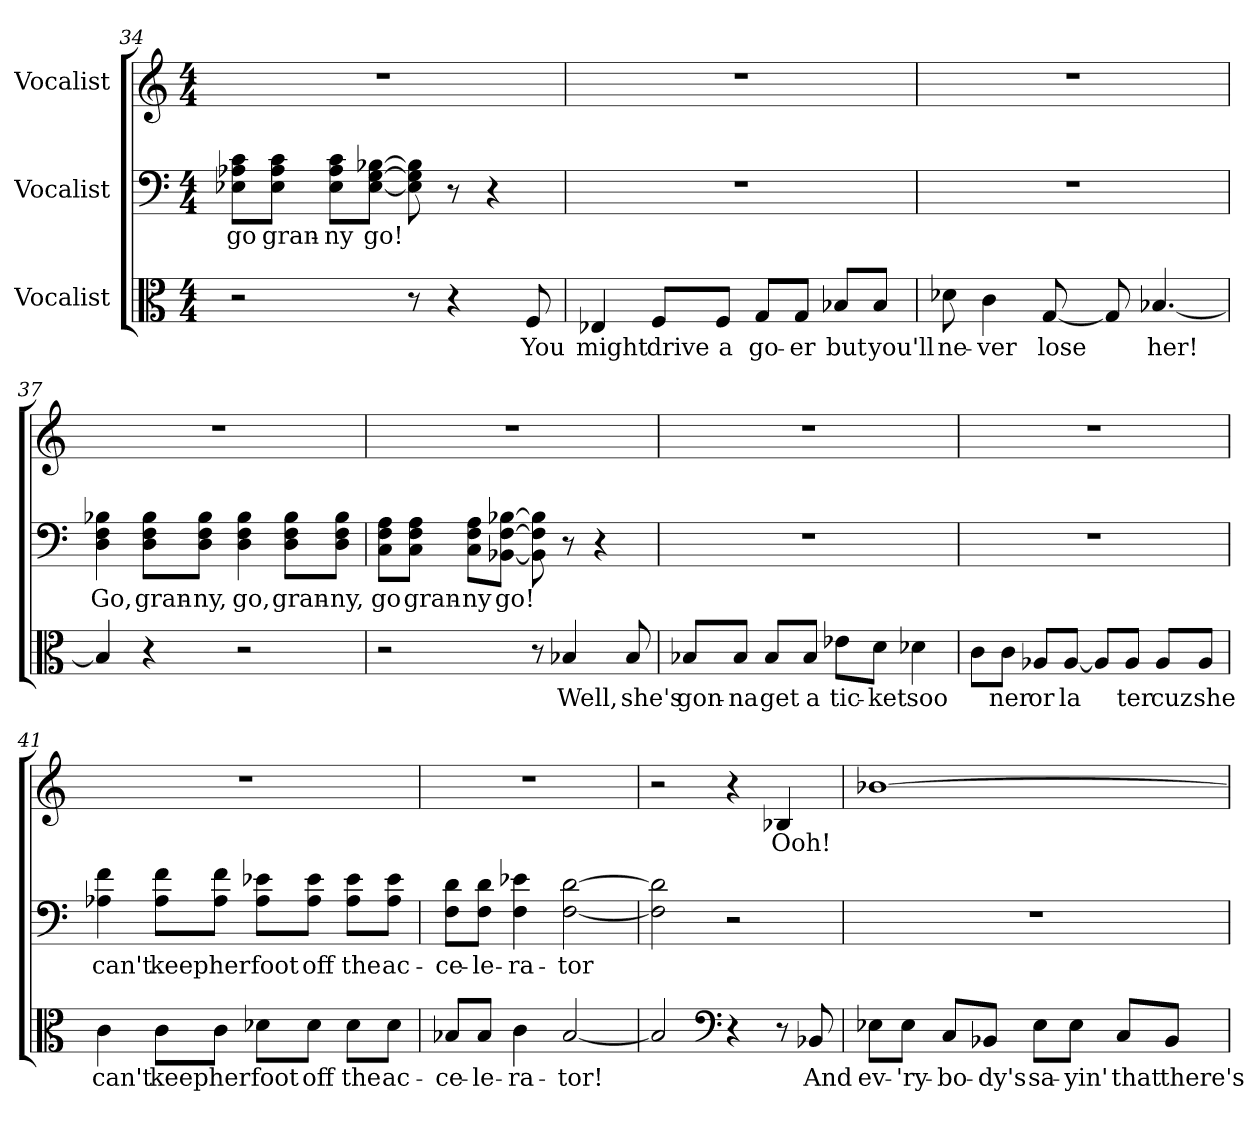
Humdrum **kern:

**kern	**text	**kern	**text	**kern	**text
*part3	*part3	*part2	*part2	*part1	*part1
*staff3	*staff3	*staff2	*staff2	*staff1	*staff1
*I"Vocalist	*	*I"Vocalist	*	*I"Vocalist	*
*clefC3	*	*clefF4	*	*clefG2	*
*M4/4	*	*M4/4	*	*M4/4	*
=34	=34	=34	=34	=34	=34
2r	.	8E-X\ 8A-X\ 8c\L	go	1r	.
.	.	8E-\ 8A-\ 8c\J	gran-	.	.
.	.	8E-\ 8A-\ 8c\L	-ny	.	.
.	.	[8E-\ [8G\ [8B-X\J	go!	.	.
8r	.	8E-] 8G] 8B-]	_	.	.
4r	.	8r	.	.	.
.	.	4r	.	.	.
8F	You	.	.	.	.
=35	=35	=35	=35	=35	=35
4E-X	might	1r	.	1r	.
8F/L	drive	.	.	.	.
8F/J	a	.	.	.	.
8G/L	go-	.	.	.	.
8G/J	-er	.	.	.	.
8B-X/L	but	.	.	.	.
8B-/J	you'll	.	.	.	.
=36	=36	=36	=36	=36	=36
8d-X	ne-	1r	.	1r	.
4c	-ver	.	.	.	.
[8G	lose	.	.	.	.
8G]	_	.	.	.	.
[4.B-X	her!	.	.	.	.
=37	=37	=37	=37	=37	=37
4B-]	_	4D 4F 4B-X	Go,	1r	.
4r	.	8D\ 8F\ 8B-\L	gran-	.	.
.	.	8D\ 8F\ 8B-\J	-ny,	.	.
2r	.	4D 4F 4B-	go,	.	.
.	.	8D\ 8F\ 8B-\L	gran-	.	.
.	.	8D\ 8F\ 8B-\J	-ny,	.	.
=38	=38	=38	=38	=38	=38
2r	.	8C\ 8F\ 8A\L	go	1r	.
.	.	8C\ 8F\ 8A\J	gran-	.	.
.	.	8C\ 8F\ 8A\L	-ny	.	.
.	.	[8BB-X\ [8F\ [8B-X\J	go!	.	.
8r	.	8BB-] 8F] 8B-]	_	.	.
4B-X	Well,	8r	.	.	.
.	.	4r	.	.	.
8B-	she's	.	.	.	.
=39	=39	=39	=39	=39	=39
8B-X/L	gon-	1r	.	1r	.
8B-/J	-na	.	.	.	.
8B-/L	get	.	.	.	.
8B-/J	a	.	.	.	.
8e-X\L	tic-	.	.	.	.
8d\J	-ket	.	.	.	.
4d-X	soo	.	.	.	.
=40	=40	=40	=40	=40	=40
8c\L	_	1r	.	1r	.
8c\J	ner	.	.	.	.
8A-X/L	or	.	.	.	.
[8A-/J	la	.	.	.	.
8A-/L]	_	.	.	.	.
8A-/J	ter	.	.	.	.
8A-/L	cuz	.	.	.	.
8A-/J	she	.	.	.	.
=41	=41	=41	=41	=41	=41
4c	can't	4A-X 4f	can't	1r	.
8c\L	keep	8A-\ 8f\L	keep	.	.
8c\J	her	8A-\ 8f\J	her	.	.
8d-X\L	foot	8A-\ 8e-X\L	foot	.	.
8d-\J	off	8A-\ 8e-\J	off	.	.
8d-\L	the	8A-\ 8e-\L	the	.	.
8d-\J	ac-	8A-\ 8e-\J	ac-	.	.
=42	=42	=42	=42	=42	=42
8B-X/L	-ce-	8F\ 8d\L	-ce-	1r	.
8B-/J	-le-	8F\ 8d\J	-le-	.	.
4c	-ra-	4F 4e-X	-ra-	.	.
[2B-	-tor!	[2F [2d	-tor	.	.
=43	=43	=43	=43	=43	=43
2B-]	_	2F] 2d]	_	2r	.
*clefF4	*	*	*	*	*
4r	.	2r	.	4r	.
8r	.	.	.	4B-X	Ooh!
8BB-X	And	.	.	.	.
=44	=44	=44	=44	=44	=44
8E-X\L	ev-	1r	.	[1b-X	_
8E-\J	-'ry-	.	.	.	.
8C/L	-bo-	.	.	.	.
8BB-X/J	-dy's	.	.	.	.
8E-\L	sa-	.	.	.	.
8E-\J	-yin'	.	.	.	.
8C/L	that	.	.	.	.
8BB-/J	there's	.	.	.	.
=	=	=	=	=	=
*-	*-	*-	*-	*-	*-
